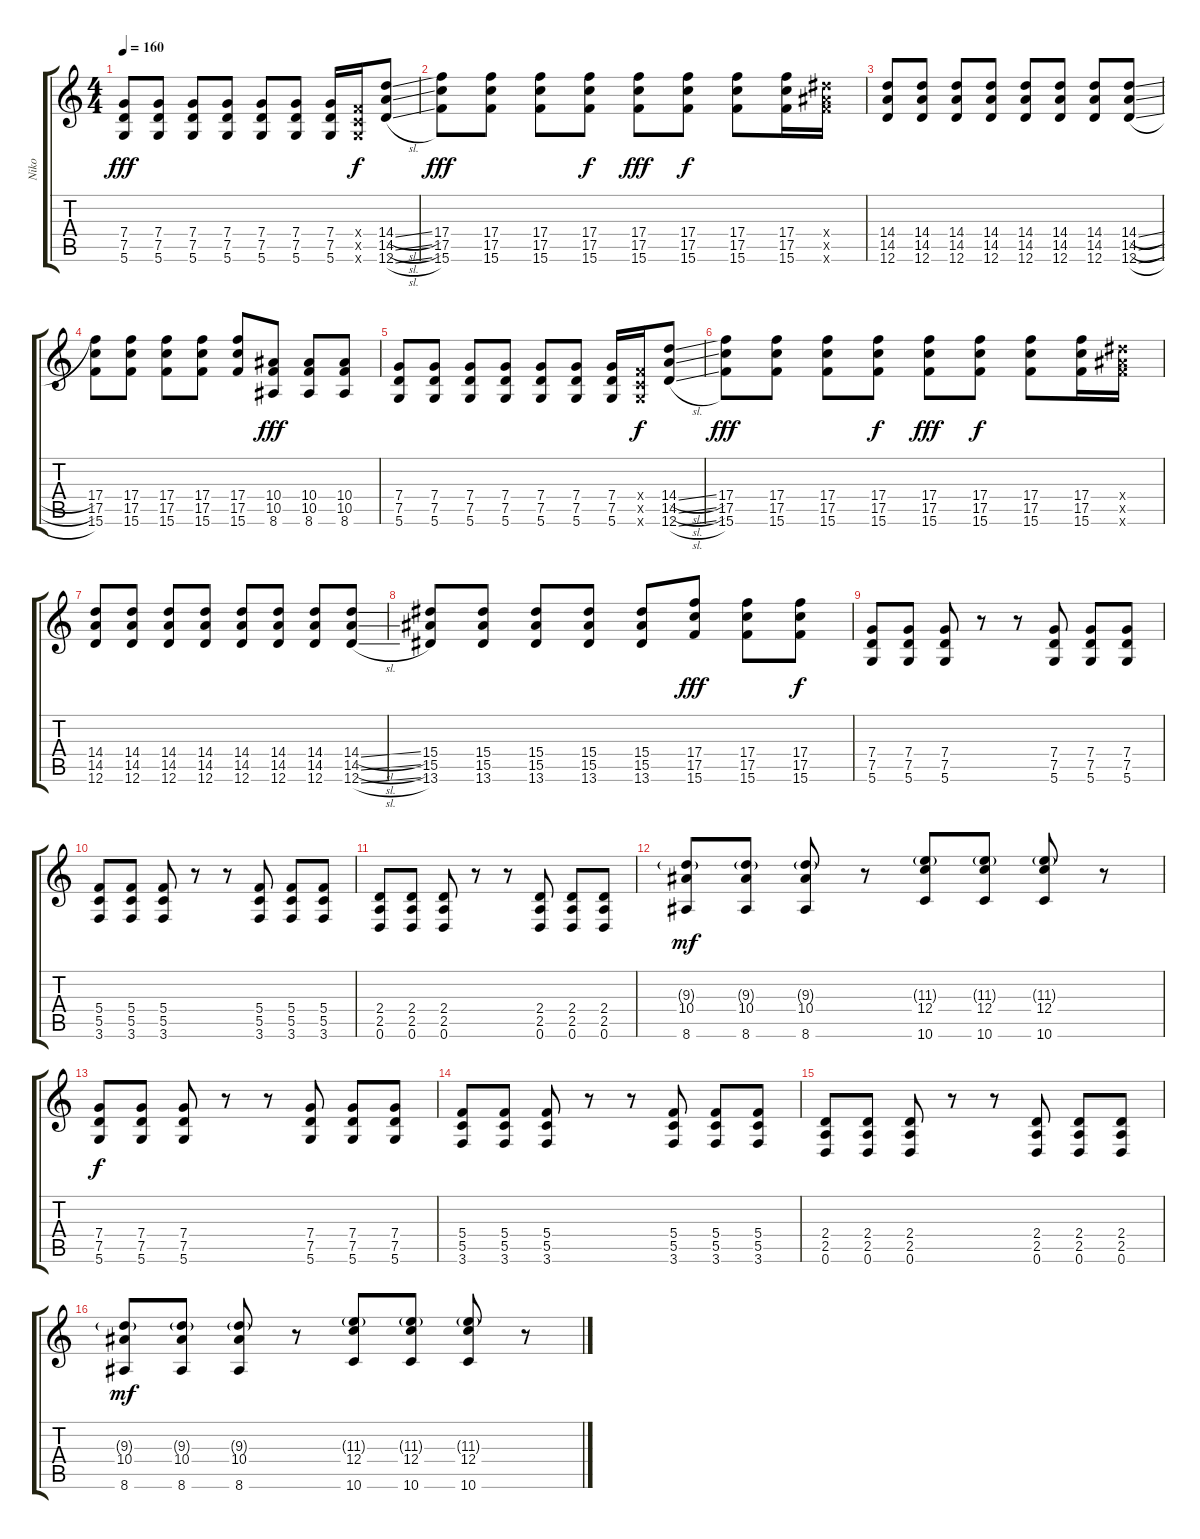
\track ("Niko" "Niko") {instrument distortionguitar}
\staff {score tabs}
\tuning (D4 A3 F3 C3 G2 D2) {hide}
\ts (4 4)
\tempo 160
\clef g2
\ks c
(7.4 7.5 5.6).8{dy fff} (7.4 7.5 5.6).8 (7.4 7.5 5.6).8 (7.4 7.5 5.6).8 (7.4 7.5 5.6).8 (7.4 7.5 5.6).8 (7.4 7.5 5.6).16 (5.4{x} 5.5{x} 5.6{x}).16{dy f} (14.4{sl} 14.5{sl} 12.6{sl}).8 |
(17.4 17.5 15.6).8{dy fff} (17.4 17.5 15.6).8 (17.4 17.5 15.6).8 (17.4 17.5 15.6).8{dy f} (17.4 17.5 15.6).8{dy fff} (17.4 17.5 15.6).8{dy f} (17.4 17.5 15.6).8 (17.4 17.5 15.6).16 (15.4{x} 15.5{x} 15.6{x}).16 |
(14.4 14.5 12.6).8 (14.4 14.5 12.6).8 (14.4 14.5 12.6).8 (14.4 14.5 12.6).8 (14.4 14.5 12.6).8 (14.4 14.5 12.6).8 (14.4 14.5 12.6).8 (14.4{sl} 14.5{sl} 12.6{sl}).8 |
(17.4 17.5 15.6).8 (17.4 17.5 15.6).8 (17.4 17.5 15.6).8 (17.4 17.5 15.6).8 (17.4 17.5 15.6).8 (10.4 10.5 8.6).8{dy fff} (10.4 10.5 8.6).8 (10.4 10.5 8.6).8 |
(7.4 7.5 5.6).8 (7.4 7.5 5.6).8 (7.4 7.5 5.6).8 (7.4 7.5 5.6).8 (7.4 7.5 5.6).8 (7.4 7.5 5.6).8 (7.4 7.5 5.6).16 (5.4{x} 5.5{x} 5.6{x}).16{dy f} (14.4{sl} 14.5{sl} 12.6{sl}).8 |
(17.4 17.5 15.6).8{dy fff} (17.4 17.5 15.6).8 (17.4 17.5 15.6).8 (17.4 17.5 15.6).8{dy f} (17.4 17.5 15.6).8{dy fff} (17.4 17.5 15.6).8{dy f} (17.4 17.5 15.6).8 (17.4 17.5 15.6).16 (15.4{x} 15.5{x} 15.6{x}).16 |
(14.4 14.5 12.6).8 (14.4 14.5 12.6).8 (14.4 14.5 12.6).8 (14.4 14.5 12.6).8 (14.4 14.5 12.6).8 (14.4 14.5 12.6).8 (14.4 14.5 12.6).8 (14.4{sl} 14.5{sl} 12.6{sl}).8 |
(15.4 15.5 13.6).8 (15.4 15.5 13.6).8 (15.4 15.5 13.6).8 (15.4 15.5 13.6).8 (15.4 15.5 13.6).8 (17.4 17.5 15.6).8{dy fff} (17.4 17.5 15.6).8 (17.4 17.5 15.6).8{dy f} |
(7.4 7.5 5.6).8 (7.4 7.5 5.6).8 (7.4 7.5 5.6).8 r.8 r.8 (7.4 7.5 5.6).8 (7.4 7.5 5.6).8 (7.4 7.5 5.6).8 |
(5.4 5.5 3.6).8 (5.4 5.5 3.6).8 (5.4 5.5 3.6).8 r.8 r.8 (5.4 5.5 3.6).8 (5.4 5.5 3.6).8 (5.4 5.5 3.6).8 |
(2.4 2.5 0.6).8 (2.4 2.5 0.6).8 (2.4 2.5 0.6).8 r.8 r.8 (2.4 2.5 0.6).8 (2.4 2.5 0.6).8 (2.4 2.5 0.6).8 |
(9.3{g} 10.4 8.6).8{dy mf} (9.3{g} 10.4 8.6).8 (9.3{g} 10.4 8.6).8 r.8 (11.3{g} 12.4 10.6).8 (11.3{g} 12.4 10.6).8 (11.3{g} 12.4 10.6).8 r.8 |
(7.4 7.5 5.6).8{dy f} (7.4 7.5 5.6).8 (7.4 7.5 5.6).8 r.8 r.8 (7.4 7.5 5.6).8 (7.4 7.5 5.6).8 (7.4 7.5 5.6).8 |
(5.4 5.5 3.6).8 (5.4 5.5 3.6).8 (5.4 5.5 3.6).8 r.8 r.8 (5.4 5.5 3.6).8 (5.4 5.5 3.6).8 (5.4 5.5 3.6).8 |
(2.4 2.5 0.6).8 (2.4 2.5 0.6).8 (2.4 2.5 0.6).8 r.8 r.8 (2.4 2.5 0.6).8 (2.4 2.5 0.6).8 (2.4 2.5 0.6).8 |
(9.3{g} 10.4 8.6).8{dy mf} (9.3{g} 10.4 8.6).8 (9.3{g} 10.4 8.6).8 r.8 (11.3{g} 12.4 10.6).8 (11.3{g} 12.4 10.6).8 (11.3{g} 12.4 10.6).8 r.8
